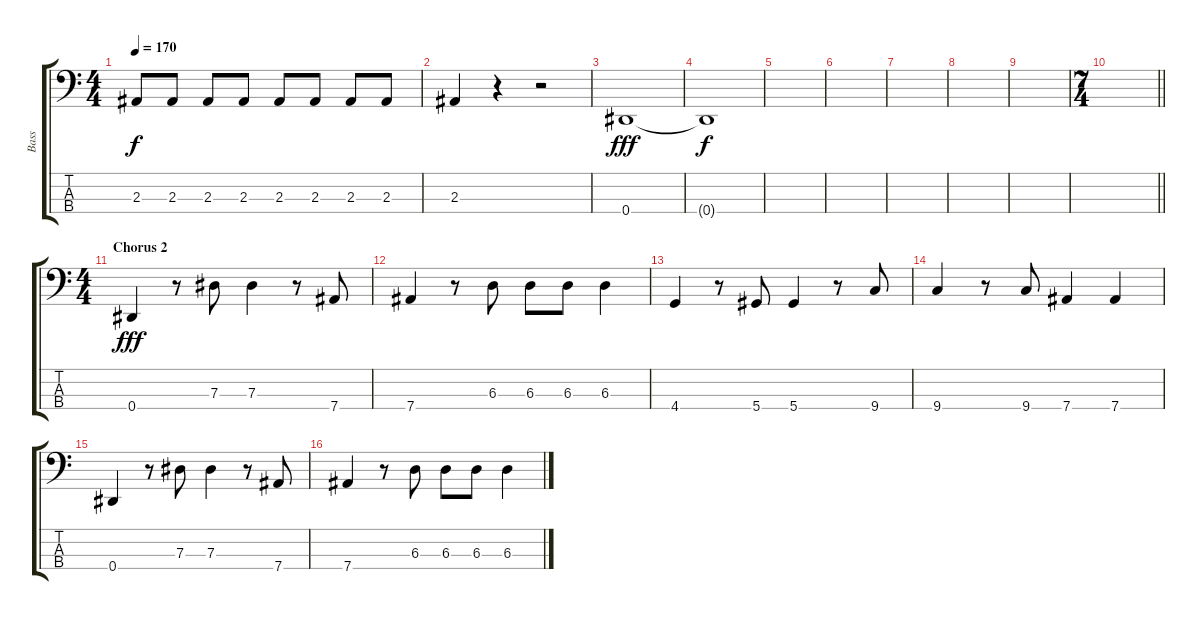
\track ("Bass" "Bass") {instrument acousticguitarnylon}
\staff {score tabs}
\tuning (Gb2 Db2 Ab1 Eb1) {hide}
\ts (4 4)
\tempo 170
\clef f4
\ks c
2.3.8{dy f} 2.3.8 2.3.8 2.3.8 2.3.8 2.3.8 2.3.8 2.3.8 |
2.3.4 r.4 r.2 |
0.4.1{dy fff} |
0.4{t}.1{dy f} |
|
|
|
|
|
\ts (7 4)
\barLineRight lightlight
|
\ts (4 4)
\section ("" "Chorus 2")
0.4.4{dy fff} r.8 7.3.8 7.3.4 r.8 7.4.8 |
7.4.4 r.8 6.3.8 6.3.8 6.3.8 6.3.4 |
4.4.4 r.8 5.4.8 5.4.4 r.8 9.4.8 |
9.4.4 r.8 9.4.8 7.4.4 7.4.4 |
0.4.4 r.8 7.3.8 7.3.4 r.8 7.4.8 |
7.4.4 r.8 6.3.8 6.3.8 6.3.8 6.3.4
